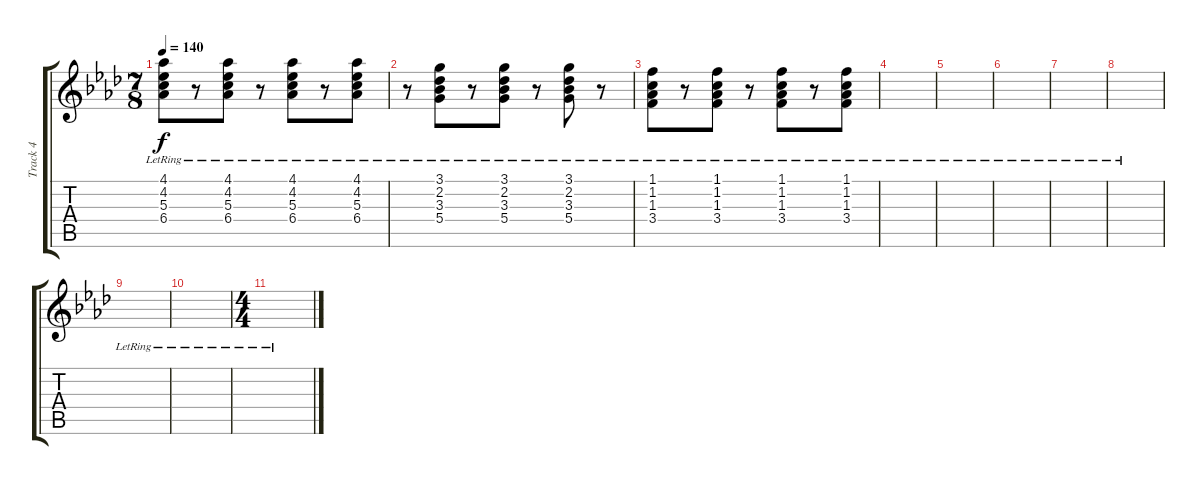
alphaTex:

\track ("Track 4" "Track 4") {instrument acousticguitarsteel}
\staff {score tabs}
\tuning (E4 B3 G3 D3 A2 E2) {hide}
\ts (7 8)
\tempo 140
\clef g2
\ks fminor
(4.1{lr} 4.2{lr} 5.3{lr} 6.4{lr}).8{dy f} r.8 (4.1{lr} 4.2{lr} 5.3{lr} 6.4{lr}).8 r.8 (4.1{lr} 4.2{lr} 5.3{lr} 6.4{lr}).8 r.8 (4.1{lr} 4.2{lr} 5.3{lr} 6.4{lr}).8 |
r.8 (3.1{lr} 2.2{lr} 3.3{lr} 5.4{lr}).8 r.8 (3.1{lr} 2.2{lr} 3.3{lr} 5.4{lr}).8 r.8 (3.1{lr} 2.2{lr} 3.3{lr} 5.4{lr}).8 r.8 |
(1.1{lr} 1.2{lr} 1.3{lr} 3.4{lr}).8 r.8 (1.1{lr} 1.2{lr} 1.3{lr} 3.4{lr}).8 r.8 (1.1{lr} 1.2{lr} 1.3{lr} 3.4{lr}).8 r.8 (1.1{lr} 1.2{lr} 1.3{lr} 3.4{lr}).8 |
|
|
|
|
|
|
|
\ts (4 4)
